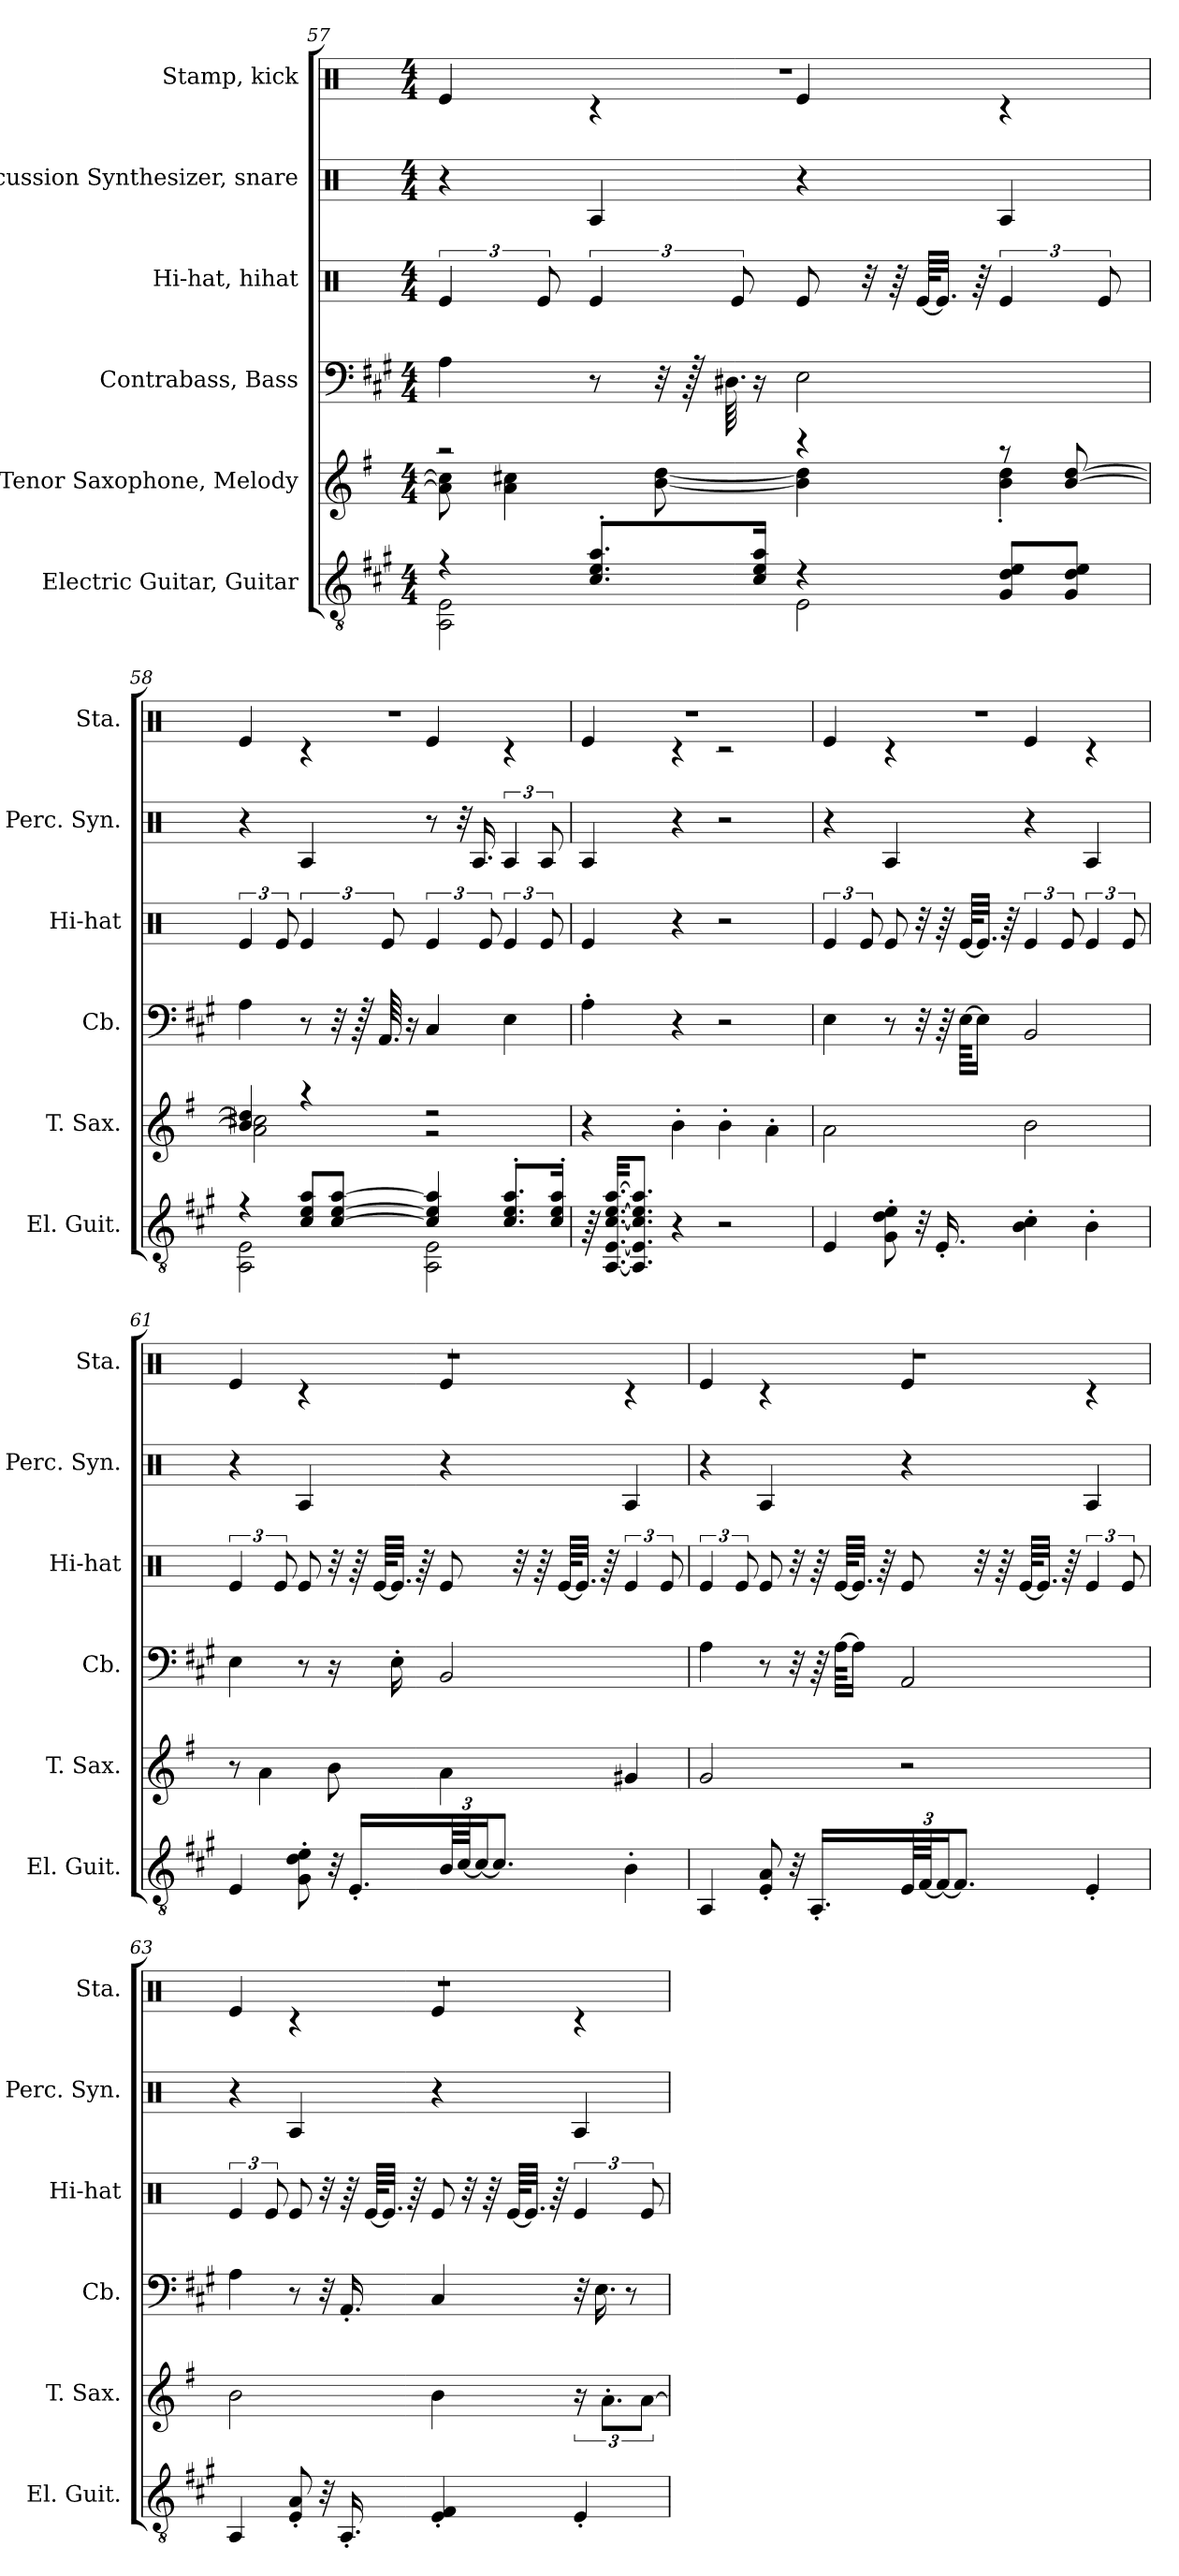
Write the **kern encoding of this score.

**kern	**kern	**kern	**kern	**kern	**kern
*part6	*part5	*part4	*part3	*part2	*part1
*staff6	*staff5	*staff4	*staff3	*staff2	*staff1
*I"Electric Guitar, Guitar	*I"Tenor Saxophone, Melody	*I"Contrabass, Bass	*I"Hi-hat, hihat	*I"Percussion Synthesizer, snare	*I"Stamp, kick
*I'El. Guit.	*I'T. Sax.	*I'Cb.	*I'Hi-hat	*I'Perc. Syn.	*I'Sta.
*clefGv2	*clefG2	*clefF4	*clefX	*clefX	*clefX
*	*ITrd8c14	*ITrd7c12	*	*	*
*k[f#c#g#]	*k[f#]	*k[f#c#g#]	*k[]	*k[]	*k[]
*M4/4	*M4/4	*M4/4	*M4/4	*M4/4	*M4/4
=57	=57	=57	=57	=57	=57
*^	*^	*	*	*	*^
4r	2AA\ 2E\	2r	8A\] 8c#\]	4AA\	6Re/	4r	1r	4Re/
.	.	.	4A\ 4c#X\	.	.	.	.	.
.	.	.	.	.	12Re/	.	.	.
8.c#/' 8.e/' 8.a/'L	.	.	.	8r	6Re/	4RA/	.	4r
.	.	.	[8B\ [8d\	32r	.	.	.	.
.	.	.	.	128r	.	.	.	.
.	.	.	.	64.DD#X\	.	.	.	.
.	.	.	.	.	12Re/	.	.	.
16c#/ 16e/ 16a/Jk	.	.	.	16r	.	.	.	.
4r	2E\	4r	4B\] 4d\]	2EE\	8Re/	4r	.	4Re/
.	.	.	.	.	32r	.	.	.
.	.	.	.	.	64r	.	.	.
.	.	.	.	.	[64Re/KLLL	.	.	.
.	.	.	.	.	32.Re/JJJ]	.	.	.
.	.	.	.	.	64r	.	.	.
8G#/ 8d/ 8e/L	.	8r	4B\' 4d\'	.	6Re/	4RA/	.	4r
8G#/ 8d/ 8e/J	.	[8B/ [8d/	.	.	.	.	.	.
.	.	.	.	.	12Re/	.	.	.
!!LO:PB:g=z	!!
=58	=58	=58	=58	=58	=58	=58	=58	=58
4r	2AA\ 2E\	4B/] 4d/]	2A\ 2c#X\	4AA\	6Re/	4r	1r	4Re/
.	.	.	.	.	12Re/	.	.	.
8c#/ 8e/ 8a/L	.	4r	.	8r	6Re/	4RA/	.	4r
[8c#/ [8e/ [8a/J	.	.	.	32r	.	.	.	.
.	.	.	.	128r	.	.	.	.
.	.	.	.	64.AAA/	.	.	.	.
.	.	.	.	.	12Re/	.	.	.
.	.	.	.	16r	.	.	.	.
4c#/] 4e/] 4a/]	2AA\ 2E\	2r	2r	4CC#/	6Re/	8r	.	4Re/
.	.	.	.	.	.	32r	.	.
.	.	.	.	.	.	16.RA/	.	.
.	.	.	.	.	12Re/	.	.	.
8.c#/' 8.e/' 8.a/'L	.	.	.	4EE\	6Re/	6RA/	.	4r
.	.	.	.	.	12Re/	12RA/	.	.
16c#/' 16e/' 16a/'Jk	.	.	.	.	.	.	.	.
*v	*v	*	*	*	*	*	*	*
*	*v	*v	*	*	*	*	*
=59	=59	=59	=59	=59	=59	=59
64r	4r	4AA'\	4Re/	4RA/	1r	4Re/
[32.AA/ [32.E/ [32.c#/ [32.e/ [32.a/KKL	.	.	.	.	.	.
8.AA/] 8.E/] 8.c#/] 8.e/] 8.a/]J	.	.	.	.	.	.
4r	4B'\	4r	4r	4r	.	4r
2r	4B'\	2r	2r	2r	.	2r
.	4A'\	.	.	.	.	.
=60	=60	=60	=60	=60	=60	=60
4E/	2A\	4EE\	6Re/	4r	1r	4Re/
.	.	.	12Re/	.	.	.
8G#\' 8d\' 8e\'	.	8r	8Re/	4RA/	.	4r
32r	.	32r	32r	.	.	.
16.E'/	.	64r	64r	.	.	.
.	.	[64EE\KKLL	[64Re/KLLL	.	.	.
.	.	16EE\JJ]	32.Re/JJJ]	.	.	.
.	.	.	64r	.	.	.
4B\' 4c#\'	2B\	2BBB/	6Re/	4r	.	4Re/
.	.	.	12Re/	.	.	.
4B'\	.	.	6Re/	4RA/	.	4r
.	.	.	12Re/	.	.	.
!!LO:LB:g=z	!!
=61	=61	=61	=61	=61	=61	=61
4E/	8r	4EE\	6Re/	4r	1r	4Re/
.	4A\	.	.	.	.	.
.	.	.	12Re/	.	.	.
8G#\' 8d\' 8e\'	.	8r	8Re/	4RA/	.	4r
32r	8B\	16r	32r	.	.	.
16.E'/LL	.	.	64r	.	.	.
.	.	.	[64Re/KLLL	.	.	.
.	.	16EE'\	32.Re/JJJ]	.	.	.
.	.	.	64r	.	.	.
*Xbrackettup	*	*	*	*	*	*
96B/LL	4A\	2BBB/	8Re/	4r	.	4Re/
[96c#/JJ	.	.	.	.	.	.
24c#/J_	.	.	.	.	.	.
8.c#/J]	.	.	.	.	.	.
.	.	.	32r	.	.	.
.	.	.	64r	.	.	.
.	.	.	[64Re/KLLL	.	.	.
.	.	.	32.Re/JJJ]	.	.	.
.	.	.	64r	.	.	.
4B'\	4G#X/	.	6Re/	4RA/	.	4r
.	.	.	12Re/	.	.	.
!!LO:PB:g=z	!!
=62	=62	=62	=62	=62	=62	=62
4AA/	2G/	4AA\	6Re/	4r	1r	4Re/
.	.	.	12Re/	.	.	.
8E/' 8A/'	.	8r	8Re/	4RA/	.	4r
32r	.	32r	32r	.	.	.
16.AA'/LL	.	64r	64r	.	.	.
.	.	[64AA\KKLL	[64Re/KLLL	.	.	.
.	.	16AA\JJ]	32.Re/JJJ]	.	.	.
.	.	.	64r	.	.	.
96E/LL	2r	2AAA/	8Re/	4r	.	4Re/
[96F#/JJ	.	.	.	.	.	.
24F#/J_	.	.	.	.	.	.
8.F#/J]	.	.	.	.	.	.
.	.	.	32r	.	.	.
.	.	.	64r	.	.	.
.	.	.	[64Re/KLLL	.	.	.
.	.	.	32.Re/JJJ]	.	.	.
.	.	.	64r	.	.	.
4E'/	.	.	6Re/	4RA/	.	4r
.	.	.	12Re/	.	.	.
!!LO:LB:g=z	!!
=63	=63	=63	=63	=63	=63	=63
4AA/	2B\	4AA\	6Re/	4r	1r	4Re/
.	.	.	12Re/	.	.	.
8E/' 8A/'	.	8r	8Re/	4RA/	.	4r
32r	.	32r	32r	.	.	.
16.AA'/	.	16.AAA'/	64r	.	.	.
.	.	.	[64Re/KLLL	.	.	.
.	.	.	32.Re/JJJ]	.	.	.
.	.	.	64r	.	.	.
4E/' 4F#/'	4B\	4CC#/	8Re/	4r	.	4Re/
.	.	.	32r	.	.	.
.	.	.	64r	.	.	.
.	.	.	[64Re/KLLL	.	.	.
.	.	.	32.Re/JJJ]	.	.	.
.	.	.	64r	.	.	.
4E'/	24r	32r	6Re/	4RA/	.	4r
.	.	16.EE\	.	.	.	.
.	12.A'\L	.	.	.	.	.
.	.	8r	.	.	.	.
.	[12A\J	.	12Re/	.	.	.
*	*	*	*	*	*v	*v
=	=	=	=	=	=
*-	*-	*-	*-	*-	*-
